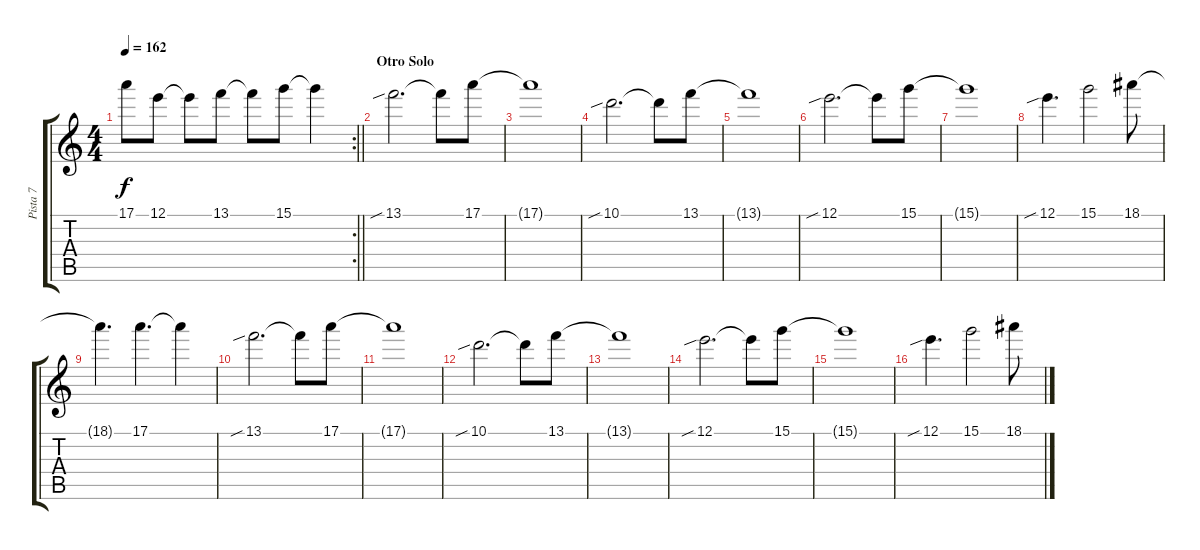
\track ("Pista 7" "Pista 7") {instrument distortionguitar}
\staff {score tabs}
\tuning (E4 B3 G3 D3 A2 D2) {hide}
\rc 2
\ts (4 4)
\tempo 162
\clef g2
\barLineRight lightlight
\ks c
17.1{t}.8{dy f} 12.1.8 12.1{t}.8 13.1.8 13.1{t}.8 15.1.8 15.1{t}.4 |
\section ("" "Otro Solo")
13.1{sib}.2{d volume 12 balance 4} 13.1{t}.8 17.1.8 |
17.1{t}.1 |
10.1{sib}.2{d} 10.1{t}.8 13.1.8 |
13.1{t}.1 |
12.1{sib}.2{d} 12.1{t}.8 15.1.8 |
15.1{t}.1 |
12.1{sib}.4{d} 15.1.2 18.1.8 |
18.1{t}.4{d} 17.1.4{d} 17.1{t}.4 |
13.1{sib}.2{d} 13.1{t}.8 17.1.8 |
17.1{t}.1 |
10.1{sib}.2{d} 10.1{t}.8 13.1.8 |
13.1{t}.1 |
12.1{sib}.2{d} 12.1{t}.8 15.1.8 |
15.1{t}.1 |
12.1{sib}.4{d} 15.1.2 18.1.8
